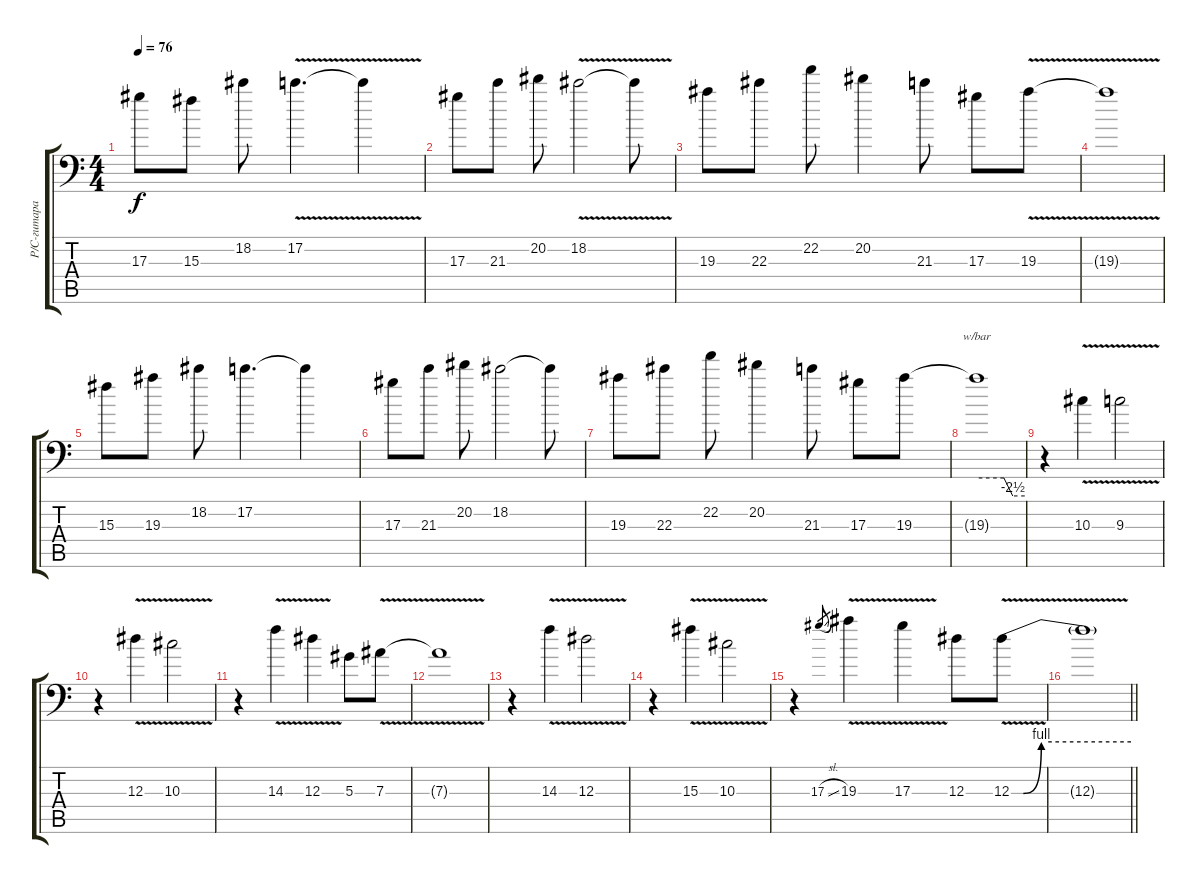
\track ("Р/С-гитара" "Р/С-гитара") {instrument overdrivenguitar}
\staff {score tabs}
\tuning (C4 G3 Eb3 Bb2 F2 Bb1) {hide}
\ts (4 4)
\tempo 76
\clef f4
\ks c
17.3.8{dy f} 15.3.8 18.2.8 17.2{v}.4{d} 17.2{t}.4 |
17.3.8 21.3.8 20.2.8 18.2{v}.2 18.2{t}.8 |
19.3.8 22.3.8 22.2.8 20.2.4 21.3.8 17.3.8 19.3{v}.8 |
19.3{t}.1 |
15.3.8 19.3.8 18.2.8 17.2.4{d} 17.2{t}.4 |
17.3.8 21.3.8 20.2.8 18.2.2 18.2{t}.8 |
19.3.8 22.3.8 22.2.8 20.2.4 21.3.8 17.3.8 19.3.8 |
19.3{t}.1{tbe (custom default 0 0 34 0 45 -10 60 -10)} |
r.4 10.3{v}.4 9.3{v}.2 |
r.4 12.3{v}.4 10.3{v}.2 |
r.4 14.3{v}.4 12.3{v}.4 5.3.8 7.3{v}.8 |
7.3{t}.1 |
r.4 14.3{v}.4 12.3{v}.2 |
r.4 15.3{v}.4 10.3{v}.2 |
r.4 17.3{sl}.8{gr} 19.3{v}.4 17.3{v}.4 12.3.8 12.3{be (custom 0 0 6 0 15 4 60 4) v}.8 |
\barLineRight lightlight
12.3{t}.1
